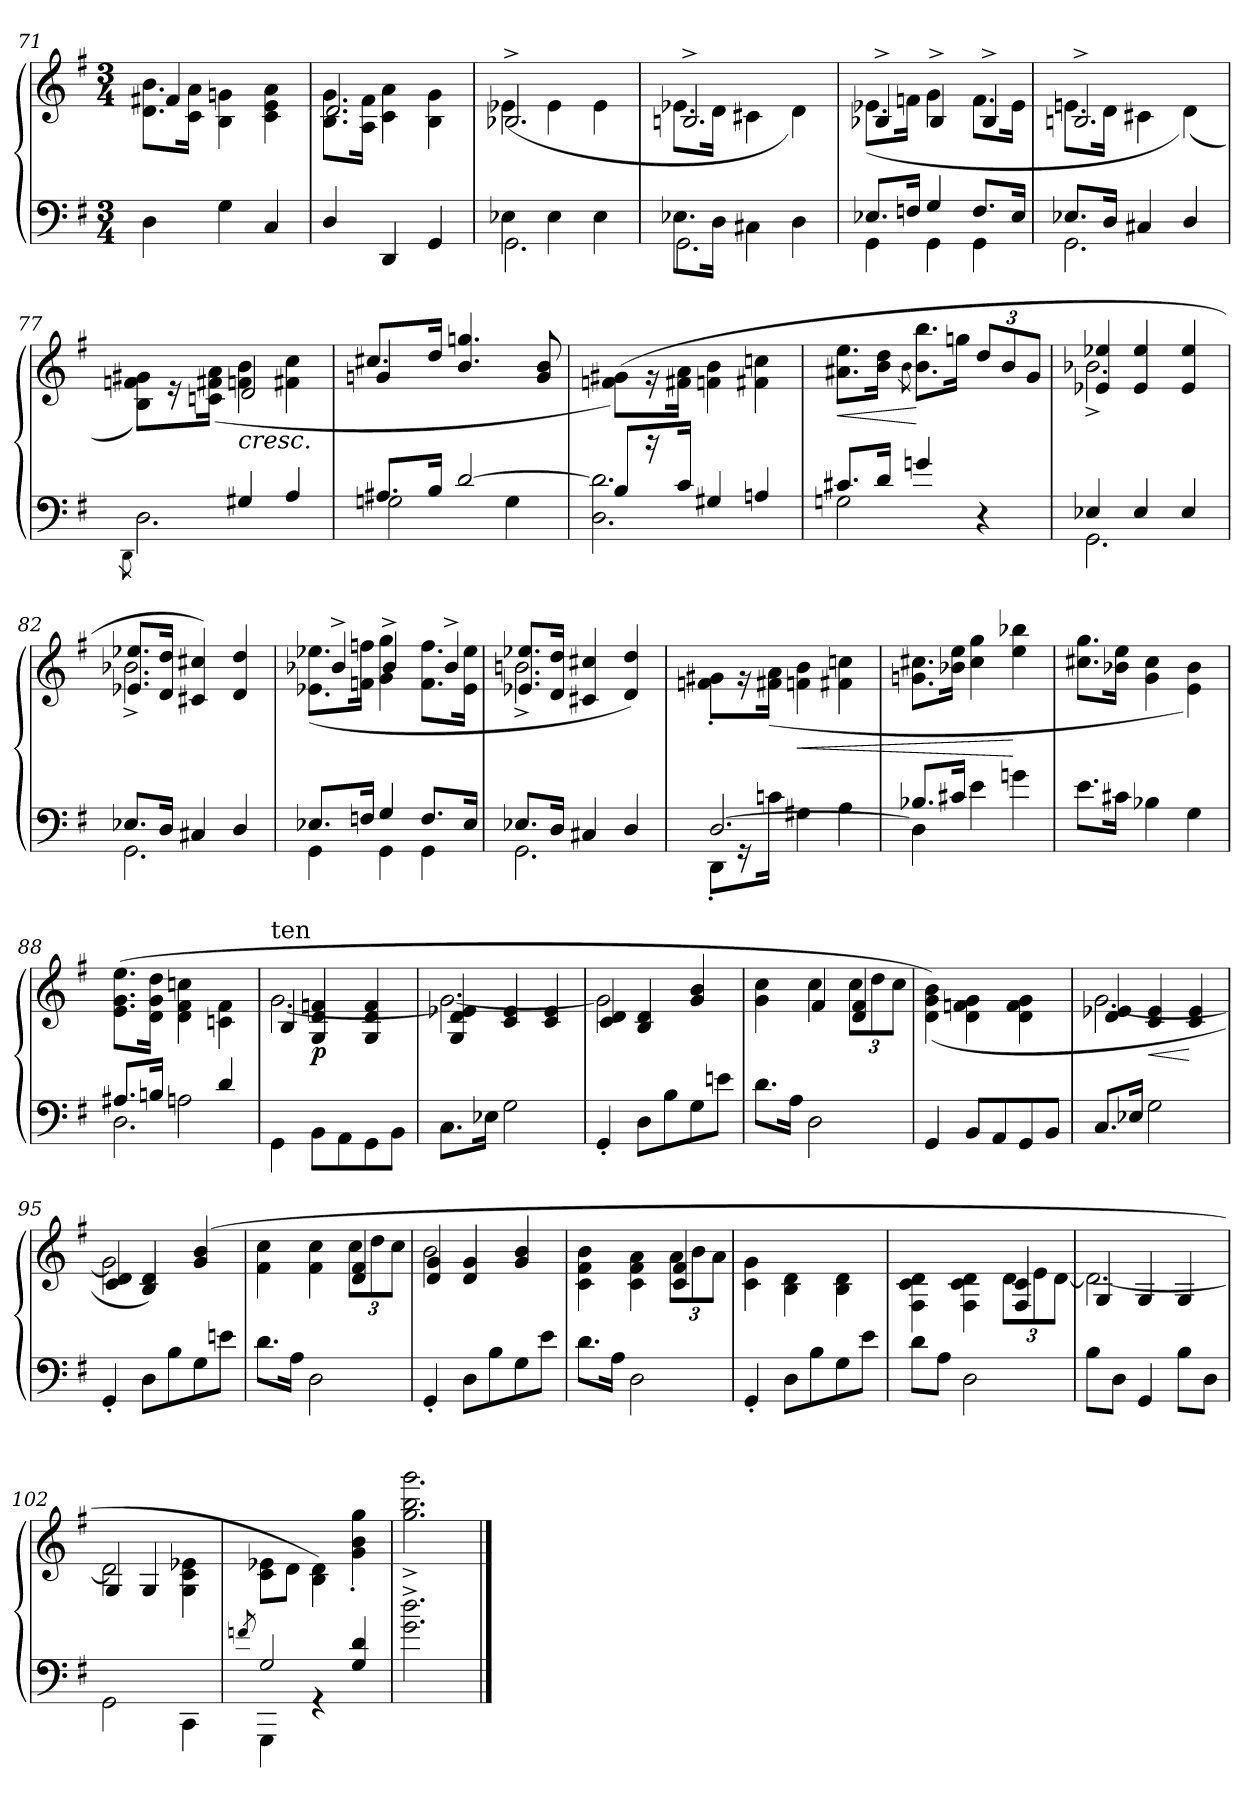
**kern	**kern	**dynam
*part1	*part1	*part1
*staff2	*staff1	*staff1/2
*clefF4	*clefG2	*
*k[f#]	*k[f#]	*
*G:	*G:	*
*M3/4	*M3/4	*
=71	=71	=71
*	*^	*
*	*	*^	*
4D\	2.ryy	8.d\ 8.b\L	4f#X/	.
.	.	16c\ 16a\Jk	.	.
4G\	.	4B\ 4gn\	2ryy	.
4C/	.	4c\ 4e\ 4a\	.	.
!!LO:LB:g=z	!!	!!
=72	=72	=72	=72	=72
4D/	2.ryy	8.B\ 8.g\L	2.d/	.
.	.	16A\ 16f#\Jk	.	.
4DD/	.	4c\ 4a\	.	.
4GG/	.	4B\ 4g\	.	.
=73	=73	=73	=73	=73
*^	*	*	*	*
4E-X\	2.GG\	2.ryy	(<4e-X\	2.B-X^/	.
4E-\	.	.	4e-\	.	.
4E-\	.	.	4e-\	.	.
=74	=74	=74	=74	=74	=74
8.E-X\L	2.GG\	2.ryy	8.e-X\L	2.Bn^/	.
16D\Jk	.	.	16d\Jk	.	.
4C#X\	.	.	4c#X\	.	.
4D\	.	.	4d\)	.	.
=75	=75	=75	=75	=75	=75
8.E-X/L	4GG\	2.ryy	(<8.e-X\L	4B-X^/	.
16Fn/Jk	.	.	16fn\Jk	.	.
4G/	4GG\	.	4g\	4B-^/	.
8.F/L	4GG\	.	8.f\L	4B-^/	.
16E-/Jk	.	.	16e-\Jk	.	.
=76	=76	=76	=76	=76	=76
8.E-X/L	2.GG\	2.ryy	8.en\L	2.Bn^/	.
16D/Jk	.	.	16d\Jk	.	.
4C#X/	.	.	4c#X\	.	.
4D/	.	.	(<4d\)	.	.
=77	=77	=77	=77	=77	=77
.	8qDD\	.	.	.	.
4ryy	2.D\	2.ryy	8B\ 8fn\ 8g#X\L)	4ryy	.
.	.	.	16r	.	.
.	.	.	(>16cn\ 16f#X\ 16a\Jk	.	.
!	!	!	!	!	!LO:HP:b
4G#X/	.	.	4fn\ 4b\	2d/	<
4A/	.	.	4f#X\ 4cc\	.	.
!!LO:LB:g=z	!!	!!
=78	=78	=78	=78	=78	=78
8.A#X/L	2Gn\	4gn/	8ryy	8.cc#X/L	.
.	.	.	16ryy	.	.
16B/Jk	.	.	16ryy	16dd/Jk	.
[2d/	.	2ryy	4ryy	4.b/ 4.ggn/	.
.	4G\	.	4ryy	.	.
.	.	.	.	8g/ 8b/	.
*	*	*	*v	*v	*
=79	=79	=79	=79	=79
8B/L	2.D\ 2.d\]	2.ryy	(>8fn\ 8g#X\L)	.
16r	.	.	16r	.
16c/Jk	.	.	16f#X\ 16a\Jk	.
4G#X/	.	.	4fn\ 4b\	.
4An/	.	.	4f#X\ 4ccn\	.
=80	=80	=80	=80	=80
!	!	!	!	!LO:HP:b
8.c#X/L	2Gn\	2.ryy	8.a#X\ 8.ee\L	<
16d/Jk	.	.	16b\ 16dd\Jk	.
.	.	.	8qb\	.
4gn/	.	.	8.b\ 8.bb\L	[
.	.	.	16ggn\Jk	.
*	*	*	*Xbrackettup	*
4r	4ryy	.	12dd/L	.
.	.	.	12b/	.
.	.	.	12g/J	.
=81	=81	=81	=81	=81
*	*	*	*^	*
4E-X/	2.GG\	2.ryy	2.b-X^\	4e-X/ 4ee-X/	.
4E-/	.	.	.	4e-/ 4ee-/	.
4E-/	.	.	.	4e-/ 4ee-/	.
=82	=82	=82	=82	=82	=82
8.E-X/L	2.GG\	2.ryy	2.b-X^\	8.e-X/ 8.ee-X/L	.
16D/Jk	.	.	.	16d/ 16dd/Jk	.
4C#X/	.	.	.	4c#X/ 4cc#X/)	.
4D/	.	.	.	4d/ 4dd/	.
!!LO:LB:g=z	!!	!!
=83	=83	=83	=83	=83	=83
8.E-X/L	4GG\	2.ryy	(<8.e-X\ 8.ee-X\L	4b-X^/	.
16Fn/Jk	.	.	16fn\ 16ffn\Jk	.	.
4G/	4GG\	.	4g\ 4gg\	4b-^/	.
8.F/L	4GG\	.	8.f\ 8.ff\L	4b-^/	.
16E-/Jk	.	.	16e-\ 16ee-\Jk	.	.
=84	=84	=84	=84	=84	=84
8.E-X/L	2.GG\	2.ryy	2.bn^\	8.e-X/ 8.ee-X/L	.
16D/Jk	.	.	.	16d/ 16dd/Jk	.
4C#X/	.	.	.	4c#X/ 4cc#X/	.
4D/	.	.	.	4d/ 4dd/)	.
*	*	*	*v	*v	*
=85	=85	=85	=85	=85
[2.D/	8DD'\L	2.ryy	8fn\' 8g#X\'L	.
.	16r	.	16r	.
.	16cn\Jk	.	(>16f#X\ 16a\Jk	.
!	!	!	!	!LO:HP:b
.	4G#X\	.	4fn\ 4b\	<
.	4A\	.	4f#X\ 4ccn\	.
=86	=86	=86	=86	=86
8.B-X/L	4D\]	2.ryy	8.gn\ 8.cc#X\L	.
16c#X/Jk	.	.	16b-X\ 16ee\Jk	.
4e\	2ryy	.	4cc#\ 4gg\	.
4gn\	.	.	4ee\ 4bb-X\	[
*v	*v	*	*	*
=87	=87	=87	=87
8.e\L	2.ryy	8.cc#X\ 8.gg\L	.
16c#X\Jk	.	16b-X\ 16ee\Jk	.
4B-X\	.	4g\ 4cc#\	.
4G\	.	4e\ 4b-\)	[
*	*v	*v	*
!!LO:LB:g=z
=88	=88	=88
*^	*	*
*	*^	*	*
2.D\	8.A#X/L	4ryy	(>8.e\ 8.g\ 8.ee\L	.
.	16Bn/Jk	.	16d\ 16g\ 16dd\Jk	.
.	4ryy	2An\	4d\ 4f#\ 4ccn\	.
.	4d/	.	4cn\ 4f#\	.
*	*v	*v	*	*
=89	=89	=89	=89
*	*	*^	*
*	*	*	*^	*
!	!	!LO:TX:a:t=ten	!	!	!
*v	*v	*	*	*	*
4GG\	2.ryy	[2.g\	4B/	.
!	!	!	!	!LO:DY:b
8BB\L	.	.	4G/ 4d/ 4fn/	p
8AA\	.	.	.	.
8GG\	.	.	4G/ 4d/ 4f/	.
8BB\J	.	.	.	.
=90	=90	=90	=90	=90
8.C\L	8ryy	2.g\_	4G/ 4d/ 4e-X/	.
.	16ryy	.	.	.
16E-X\Jk	16ryy	.	.	.
2G\	4ryy	.	4c/ 4e-/	.
.	4ryy	.	4c/ 4e-/	.
=91	=91	=91	=91	=91
4GG'/	2.ryy	2g\]	4c/ 4d/	.
8D\L	.	.	4B/ 4d/	.
8B\	.	.	.	.
8G\	.	4ryy	4g/ 4b/	.
8en\J	.	.	.	.
=92	=92	=92	=92	=92
8.d\L	2.ryy	4ryy	4g\ 4cc\	.
16A\Jk	.	.	.	.
2D\	.	4cc\	4f#/	.
.	.	12cc\L	4d/ 4f#/	.
.	.	12dd\	.	.
.	.	12cc\J	.	.
*	*	*v	*v	*
=93	=93	=93	=93
4GG/	2.ryy	(>4d\ 4g\ 4b\)	.
8BB/L	.	4d\ 4fn\ 4g\	.
8AA/	.	.	.
8GG/	.	4d\ 4f\ 4g\	.
8BB/J	.	.	.
!!LO:PB:g=z
=94	=94	=94	=94
*	*	*^	*
8.C/L	2.ryy	[2.g\	4d/ 4e-X/	.
16E-X/Jk	.	.	.	.
!	!	!	!	!LO:HP:b
2G\	.	.	4c/ 4e-/	<
.	.	.	4c/ 4e-/	[
=95	=95	=95	=95	=95
4GG'/	2.ryy	2g\]	4c/ 4d/	.
8D\L	.	.	4B/ 4d/)	.
8B\	.	.	.	.
8G\	.	4ryy	(>4g/ 4b/	.
8en\J	.	.	.	.
=96	=96	=96	=96	=96
8.d\L	2.ryy	4f#\ 4cc\	2ryy	.
16A\Jk	.	.	.	.
2D\	.	4f#\ 4cc\	.	.
.	.	12cc\L	4d/ 4f#/	.
.	.	12dd\	.	.
.	.	12cc\J	.	.
=97	=97	=97	=97	=97
4GG'/	2.ryy	2b\	4d/ 4g/	.
8D\L	.	.	4d/ 4g/	.
8B\	.	.	.	.
8G\	.	4ryy	4g/ 4b/	.
8e\J	.	.	.	.
=98	=98	=98	=98	=98
8.d\L	2.ryy	4c\ 4f#\ 4b\	2ryy	.
16A\Jk	.	.	.	.
2D\	.	4c\ 4f#\ 4a\	.	.
.	.	12a\L	4c/ 4f#/	.
.	.	12b\	.	.
.	.	12a\J	.	.
*	*	*v	*v	*
=99	=99	=99	=99
4GG'/	2.ryy	4c\ 4g\	.
8D\L	.	4B\ 4d\	.
8B\	.	.	.
8G\	.	4B\ 4d\	.
8e\J	.	.	.
!!LO:LB:g=z
=100	=100	=100	=100
*	*	*^	*
8d\L	2.ryy	4F#\ 4c\ 4d\	2ryy	.
8A\J	.	.	.	.
2D\	.	4F#\ 4c\ 4d\	.	.
.	.	12d\L	4F#/ 4c/	.
.	.	12e\	.	.
.	.	[12d\J	.	.
=101	=101	=101	=101	=101
8B\L	2.ryy	2.d\_	4G/	.
8D\J	.	.	.	.
4GG/	.	.	4G/	.
8B\L	.	.	4G/	.
8D\J	.	.	.	.
=102	=102	=102	=102	=102
2GG\	2.ryy	2d\]	4G/	.
.	.	.	4G/	.
4CC\	.	4G\ 4c\ 4e-X\	4ryy	.
*	*v	*v	*v	*
=103	=103	=103
8qfn/	.	.
*^	*^	*
2G/	4GGG\	2.ryy	8c\ 8e-X\L	.
.	.	.	8d\J	.
.	4rGG	.	4B\ 4d\)	.
4G/ 4d/	4ryy	.	4g\' 4b\' 4gg\'	.
=104	=104	=104	=104	=104
!LO:TX:b:t=Fin.	!	!	!	!
*v	*v	*	*	*
2.g\^ 2.dd\^	2.ryy	2.gg\^ 2.bb\^ 2.ggg\^	.
*	*v	*v	*
==	==	==
*-	*-	*-
